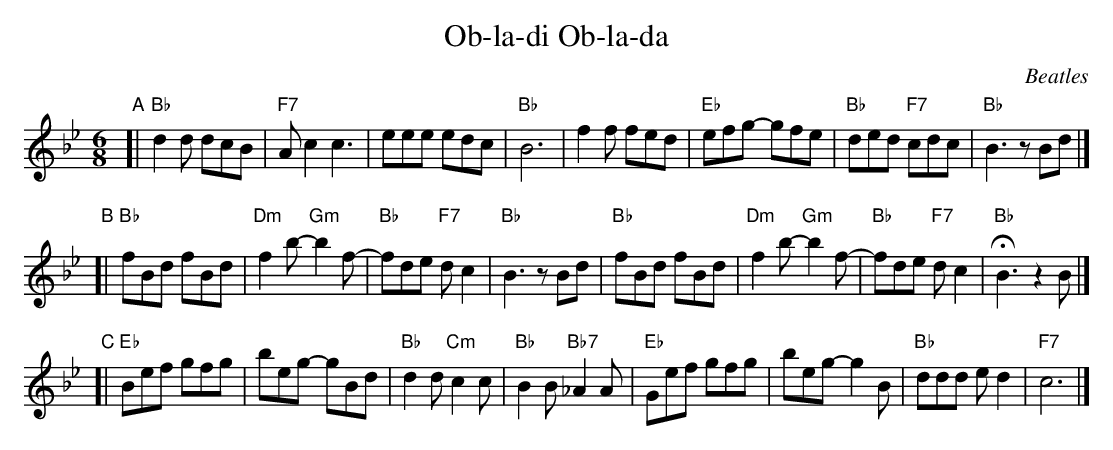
X:1
T: Ob-la-di Ob-la-da
C: Beatles
M: 6/8
L: 1/8
K: Bb
"A"\
[|"Bb"d2d dcB | "F7"Ac2 c3 | eee edc | "Bb"B6 \
| f2f fed | "Eb"efg- gfe | "Bb"ded "F7"cdc | "Bb"B3 zBd |]
"B"\
[|"Bb"fBd fBd | "Dm"f2b- "Gm"b2f- | "Bb"fde "F7"dc2 | "Bb"B3 zBd \
| "Bb"fBd fBd | "Dm"f2b- "Gm"b2f- | "Bb"fde "F7"dc2 | "Bb"HB3 z2B |]
"C"\
[|"Eb"Bef gfg | beg- gBd | "Bb"d2d "Cm"c2c | "Bb"B2B "Bb7"_A2A \
| "Eb"Gef gfg | beg- g2B | "Bb"ddd ed2 | "F7"c6 |]
